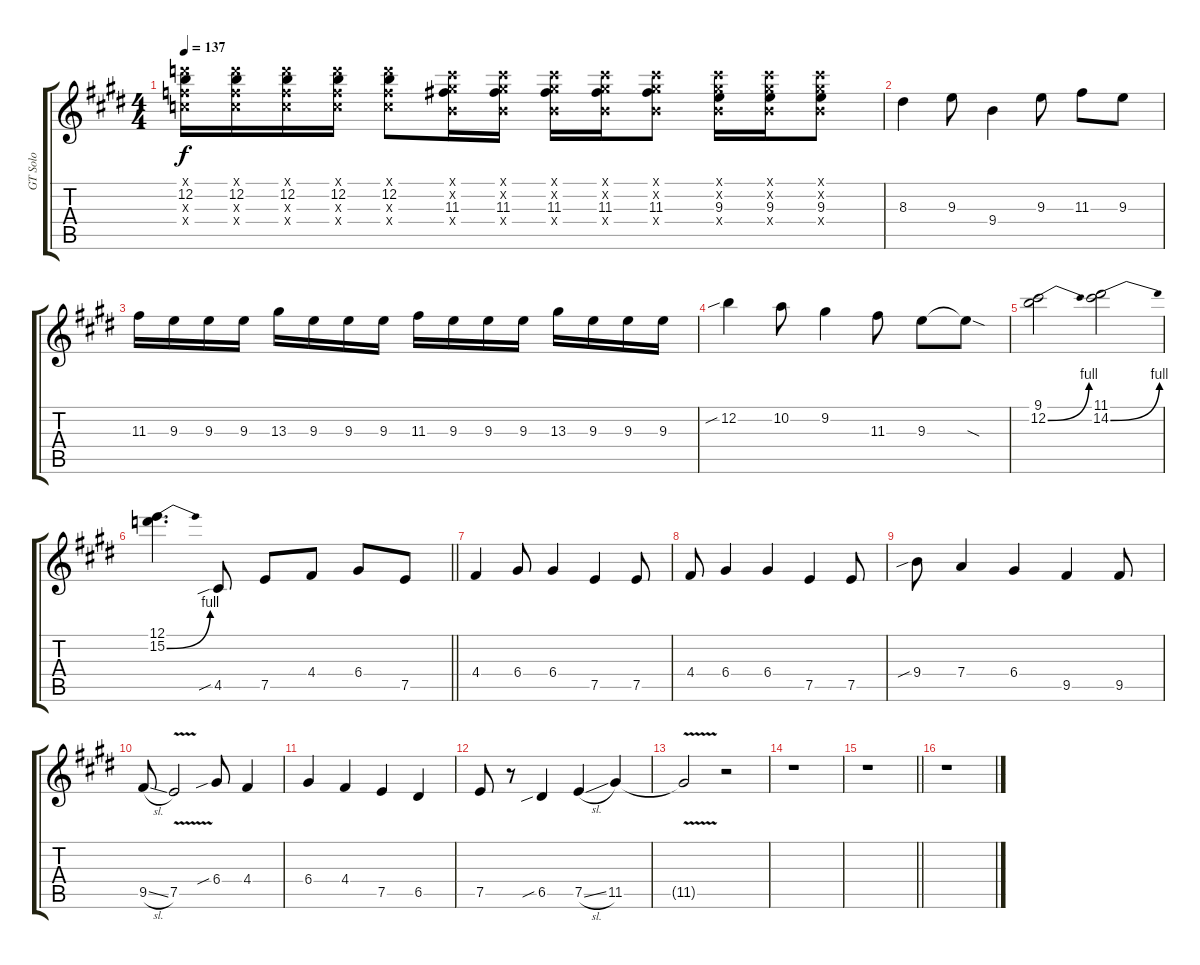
\track ("GT Solo" "GT Solo") {instrument distortionguitar}
\staff {score tabs}
\tuning (E4 B3 G3 D3 A2 E2) {hide}
\ts (4 4)
\tempo 137
\clef g2
\ks e
(10.1{x} 12.2 10.3{x} 10.4{x}).16{dy f} (10.1{x} 12.2 10.3{x} 10.4{x}).16 (10.1{x} 12.2 10.3{x} 10.4{x}).16 (10.1{x} 12.2 10.3{x} 10.4{x}).16 (10.1{x} 12.2 10.3{x} 10.4{x}).8 (9.1{x} 9.2{x} 11.3 9.4{x}).16 (9.1{x} 9.2{x} 11.3 9.4{x}).16 (9.1{x} 9.2{x} 11.3 9.4{x}).16 (9.1{x} 9.2{x} 11.3 9.4{x}).16 (9.1{x} 9.2{x} 11.3 9.4{x}).8 (9.1{x} 9.2{x} 9.3 9.4{x}).16 (9.1{x} 9.2{x} 9.3 9.4{x}).16 (9.1{x} 9.2{x} 9.3 9.4{x}).8 |
8.3.4 9.3.8 9.4.4 9.3.8 11.3.8 9.3.8 |
11.3.16 9.3.16 9.3.16 9.3.16 13.3.16 9.3.16 9.3.16 9.3.16 11.3.16 9.3.16 9.3.16 9.3.16 13.3.16 9.3.16 9.3.16 9.3.16 |
12.2{sib}.4 10.2.8 9.2.4 11.3.8 9.3.8 9.3{sod t}.8 |
(9.1 12.2{be (bend 0 0 60 4)}).2 (11.1 14.2{be (bend 0 0 60 4)}).2 |
\barLineRight lightlight
(12.1 15.2{be (bend 0 0 60 4)}).4{d} 4.5{sib}.8 7.5.8 4.4.8 6.4.8 7.5.8 |
4.4.4 6.4.8 6.4.4 7.5.4 7.5.8 |
4.4.8 6.4.4 6.4.4 7.5.4 7.5.8 |
9.4{sib}.8 7.4.4 6.4.4 9.5.4 9.5.8 |
9.5{sl}.8 7.5{v}.2 6.4{sib}.8 4.4.4 |
6.4.4 4.4.4 7.5.4 6.5.4 |
7.5.8 r.8 6.5{sib}.4 7.5{sl}.4 11.5.4 |
11.5{v t}.2 r.2 |
r.1 |
\barLineRight lightlight
r.1 |
r.1
